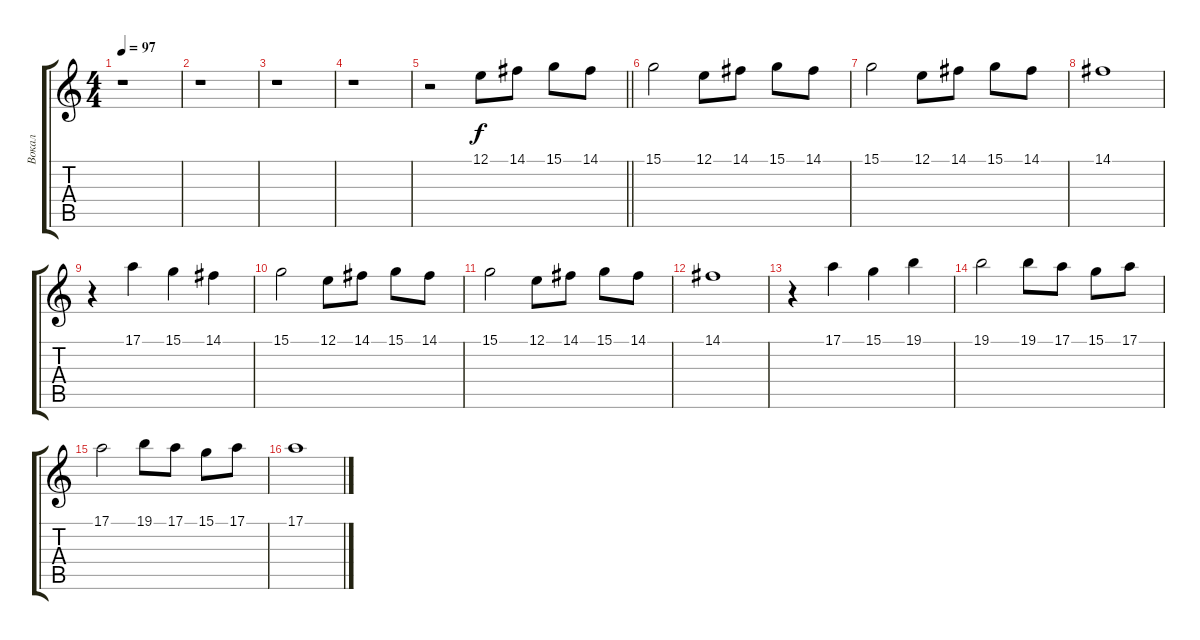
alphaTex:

\track ("Вокал" "Вокал") {instrument tremolostrings}
\staff {score tabs}
\tuning (E4 B3 G3 D3 A2 E2) {hide}
\ts (4 4)
\tempo 97
\clef g2
\ks c
r.1{dy f} |
r.1 |
r.1 |
r.1 |
\barLineRight lightlight
r.2 12.1.8 14.1.8 15.1.8 14.1.8 |
15.1.2 12.1.8 14.1.8 15.1.8 14.1.8 |
15.1.2 12.1.8 14.1.8 15.1.8 14.1.8 |
14.1.1 |
r.4 17.1.4 15.1.4 14.1.4 |
15.1.2 12.1.8 14.1.8 15.1.8 14.1.8 |
15.1.2 12.1.8 14.1.8 15.1.8 14.1.8 |
14.1.1 |
r.4 17.1.4 15.1.4 19.1.4 |
19.1.2 19.1.8 17.1.8 15.1.8 17.1.8 |
17.1.2 19.1.8 17.1.8 15.1.8 17.1.8 |
17.1.1
